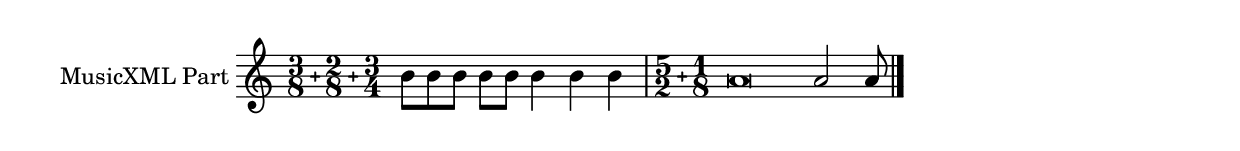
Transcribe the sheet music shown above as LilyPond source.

\version "2.17.95"
% transformed with musicxml2ly.xsl v0.1.15-4 (08.11.2013)
\header {
}
        
\paper {
}
            
\layout {
  indent = 3.0\cm
%  short-indent = 0.5\cm
}
        
\score {
  <<
    \new Staff = "PartP1Staff1" <<
      \set Staff.instrumentName = #"MusicXML Part"
      \new Voice = "PartP1Staff1Voice1" {
        \key c\major
        \compoundMeter #'((3 8)(2 8)(3 4))
        \clef treble
        b'8 b'8 b'8 b'8 b'8 b'4 b'4 b'4 |%1
        \compoundMeter #'((5 2)(1 8))
        a'\breve a'2 a'8 |%2
        \bar "|."
      }
    >>
  >>            
}